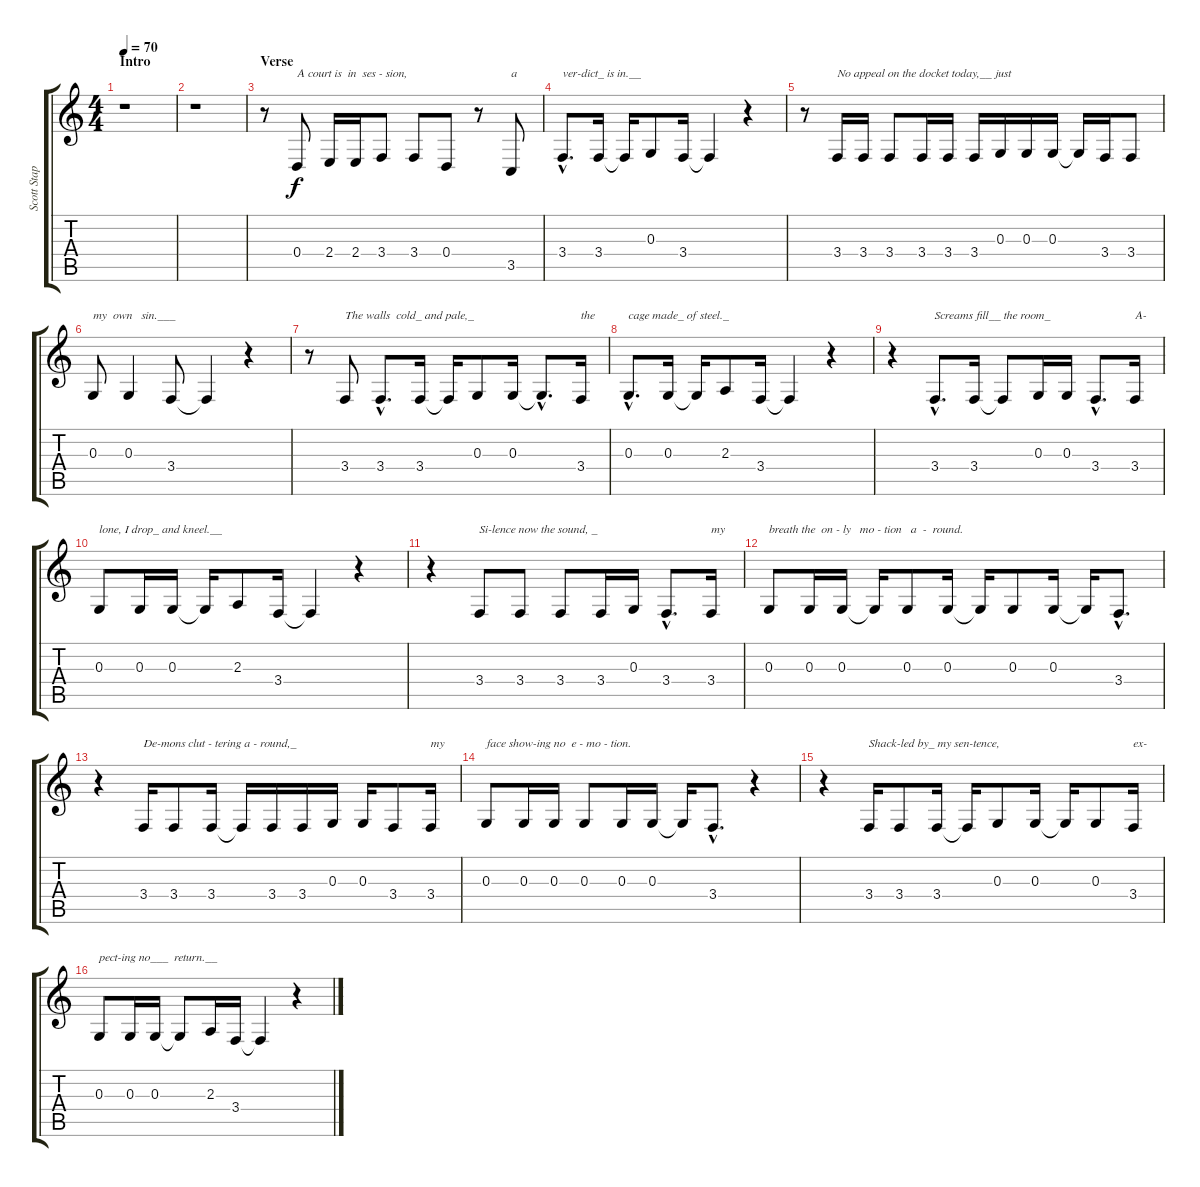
\track ("Scott Stapp" "Scott Stap") {instrument sopranosax}
\staff {score tabs}
\tuning (E4 B3 G3 D3 A2 E2) {hide}
\ts (4 4)
\section ("" "Intro")
\tempo 70
\clef g2
\ks c
r.1{dy f instrument sopranosax} |
r.1 |
\section ("" "Verse")
r.8 0.4.8{txt "A court is  in  ses - sion,"} 2.4.16 2.4.16 3.4.8 3.4.8 0.4.8 r.8 3.5.8{txt "a "} |
3.4{hac}.8{d txt "ver-dict_ is in.__"} 3.4.16 3.4{t}.16 0.3.8 3.4.16 3.4{t}.4 r.4 |
r.8 3.4.16{txt "No appeal on the docket today,__ just"} 3.4.16 3.4.8 3.4.16 3.4.16 3.4.16 0.3.16 0.3.16 0.3.16 0.3{t}.16 3.4.16 3.4.8 |
0.3.8{txt "my  own   sin.___"} 0.3.4 3.4.8 3.4{t}.4 r.4 |
r.8 3.4.8{txt "The walls  cold_ and pale,_"} 3.4{hac}.8{d} 3.4.16 3.4{t}.16 0.3.8 0.3.16 0.3{hac t}.8{d} 3.4.16{txt "the"} |
0.3{hac}.8{d txt "cage made_ of steel._"} 0.3.16 0.3{t}.16 2.3.8 3.4.16 3.4{t}.4 r.4 |
r.4 3.4{hac}.8{d txt "Screams fill__ the room_"} 3.4.16 3.4{t}.8 0.3.16 0.3.16 3.4{hac}.8{d} 3.4.16{txt "A-"} |
0.3.8{txt "lone, I drop_ and kneel.__"} 0.3.16 0.3.16 0.3{t}.16 2.3.8 3.4.16 3.4{t}.4 r.4 |
r.4 3.4.8{txt "Si-lence now the sound, _"} 3.4.8 3.4.8 3.4.16 0.3.16 3.4{hac}.8{d} 3.4.16{txt "my"} |
0.3.8{txt "breath the  on - ly   mo - tion   a  -  round."} 0.3.16 0.3.16 0.3{t}.16 0.3.8 0.3.16 0.3{t}.16 0.3.8 0.3.16 0.3{t}.16 3.4{hac}.8{d} |
r.4 3.4.16{txt "De-mons clut - tering a - round,_"} 3.4.8 3.4.16 3.4{t}.16 3.4.16 3.4.16 0.3.16 0.3.16 3.4.8 3.4.16{txt "my"} |
0.3.8{txt "face show-ing no  e - mo - tion."} 0.3.16 0.3.16 0.3.8 0.3.16 0.3.16 0.3{t}.16 3.4{hac}.8{d} r.4 |
r.4 3.4.16{txt "Shack-led by_ my sen-tence,"} 3.4.8 3.4.16 3.4{t}.16 0.3.8 0.3.16 0.3{t}.16 0.3.8 3.4.16{txt "ex-"} |
0.3.8{txt "pect-ing no___  return.__"} 0.3.16 0.3.16 0.3{t}.8 2.3.16 3.4.16 3.4{t}.4 r.4
